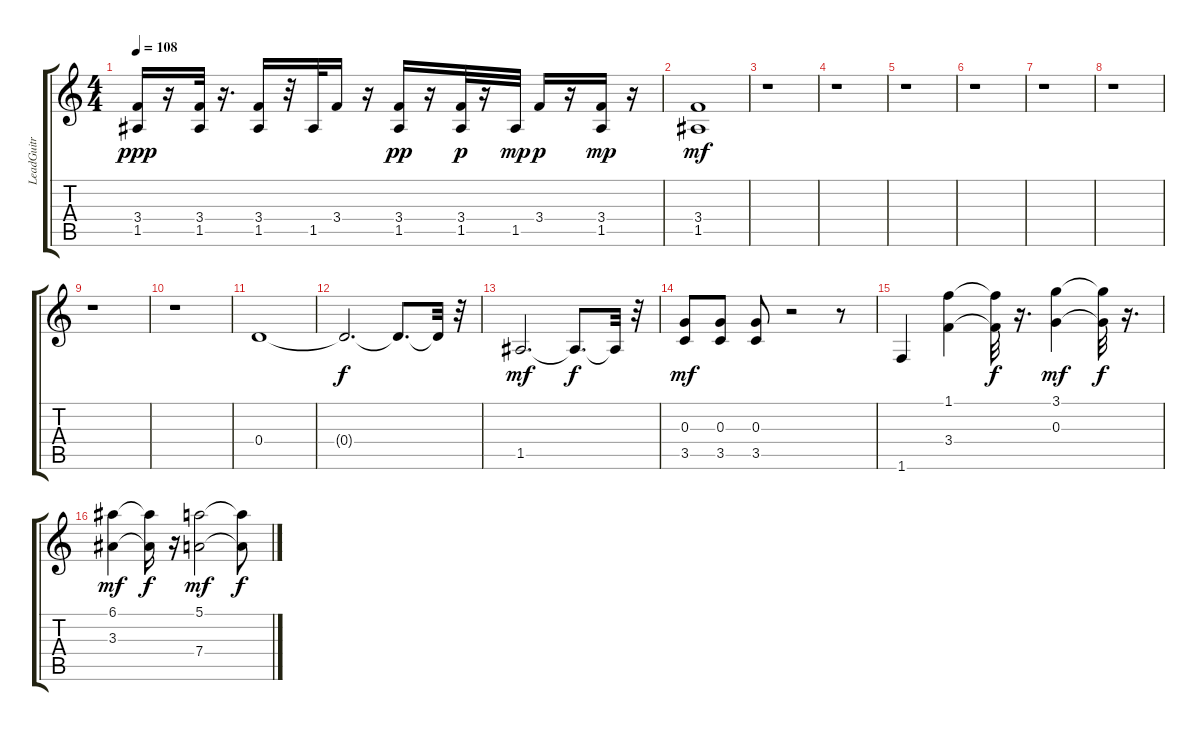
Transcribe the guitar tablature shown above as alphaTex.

\track ("LeadGuitr           " "LeadGuitr ") {instrument overdrivenguitar}
\staff {score tabs}
\tuning (E4 B3 G3 D3 A2 E2) {hide}
\ts (4 4)
\tempo 108
\clef g2
\ks c
(3.4 1.5).16{dy ppp} r.16 (3.4 1.5).32 r.16{d} (3.4 1.5).16 r.32 1.5.32 3.4.16 r.16 (3.4 1.5).16{dy pp} r.16 (3.4 1.5).32{dy p} r.16 1.5.32{dy mp} 3.4.16{dy p} r.16 (3.4 1.5).16{dy mp} r.16 |
(3.4 1.5).1{dy mf} |
r.1 |
r.1 |
r.1 |
r.1 |
r.1 |
r.1 |
r.1 |
r.1 |
0.4.1 |
0.4{t}.2{d dy f} 0.4{t}.8{d} 0.4{t}.32 r.32 |
1.5.2{d dy mf} 1.5{t}.8{d dy f} 1.5{t}.32 r.32 |
(0.3 3.5).8{dy mf} (0.3 3.5).8 (0.3 3.5).8 r.2 r.8 |
1.6.4 (1.1 3.4).4 (1.1{t} 3.4{t}).32{dy f} r.16{d} (3.1 0.3).4{dy mf} (3.1{t} 0.3{t}).32{dy f} r.16{d} |
(6.1 3.3).4{dy mf} (6.1{t} 3.3{t}).16{dy f} r.16 (5.1 7.4).2{dy mf} (5.1{t} 7.4{t}).8{dy f}
